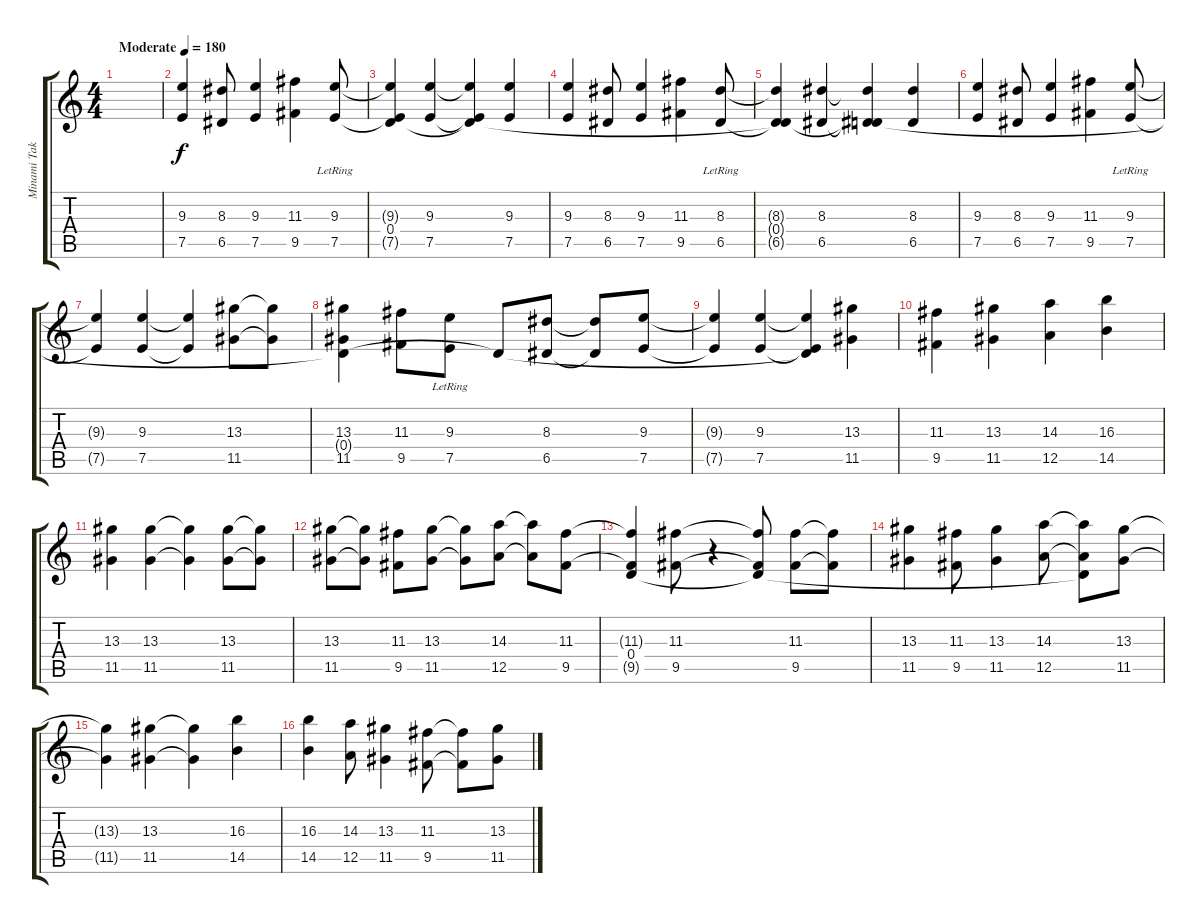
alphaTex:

\track ("Minami Takahashi" "Minami Tak") {instrument acousticguitarsteel}
\staff {score tabs}
\tuning (E4 B3 G3 D3 A2 E2) {hide}
\ts (4 4)
\tempo (180 "Moderate")
\clef g2
\ks c
|
(9.3 7.5).4 (8.3 6.5).8 (9.3 7.5).4 (11.3 9.5).4 (9.3{lr} 7.5).8 |
(9.3{t} 0.4 7.5{t}).4 (9.3 7.5).4 (9.3{t} 0.4{t} 7.5{t}).4 (9.3 7.5).4 |
(9.3 7.5).4 (8.3 6.5).8 (9.3 7.5).4 (11.3 9.5).4 (8.3{lr} 6.5).8 |
(8.3{t} 0.4{t} 6.5{t}).4 (8.3 6.5).4 (8.3{t} 0.4{t} 6.5{t}).4 (8.3 6.5).4 |
(9.3 7.5).4 (8.3 6.5).8 (9.3 7.5).4 (11.3 9.5).4 (9.3{lr} 7.5).8 |
(9.3{t} 7.5{t}).4 (9.3 7.5).4 (9.3{t} 7.5{t}).4 (13.3 11.5).8 (13.3{t} 11.5{t}).8 |
(13.3 0.4{t} 11.5).4 (11.3 9.5).8 (9.3{lr} 7.5{lr}).8 0.4{t}.8 (8.3 6.5).8 (8.3{t} 6.5{t}).8 (9.3 7.5).8 |
(9.3{t} 7.5{t}).4 (9.3 7.5).4 (9.3{t} 0.4{t} 7.5{t}).4 (13.3 11.5).4 |
(11.3 9.5).4 (13.3 11.5).4 (14.3 12.5).4 (16.3 14.5).4 |
(13.3 11.5).4 (13.3 11.5).4 (13.3{t} 11.5{t}).4 (13.3 11.5).8 (13.3{t} 11.5{t}).8 |
(13.3 11.5).8 (13.3{t} 11.5{t}).8 (11.3 9.5).8 (13.3 11.5).8 (13.3{t} 11.5{t}).8 (14.3 12.5).8 (14.3{t} 12.5{t}).8 (11.3 9.5).8 |
(11.3{t} 0.4 9.5{t}).4 (11.3 9.5).8 r.4 (11.3{t} 0.4{t} 9.5{t}).8 (11.3 9.5).8 (11.3{t} 9.5{t}).8 |
(13.3 11.5).4 (11.3 9.5).8 (13.3 11.5).4 (14.3 12.5).8 (14.3{t} 0.4{t} 12.5{t}).8 (13.3 11.5).8 |
(13.3{t} 11.5{t}).4 (13.3 11.5).4 (13.3{t} 11.5{t}).4 (16.3 14.5).4 |
(16.3 14.5).4 (14.3 12.5).8 (13.3 11.5).4 (11.3 9.5).8 (11.3{t} 9.5{t}).8 (13.3 11.5).8
